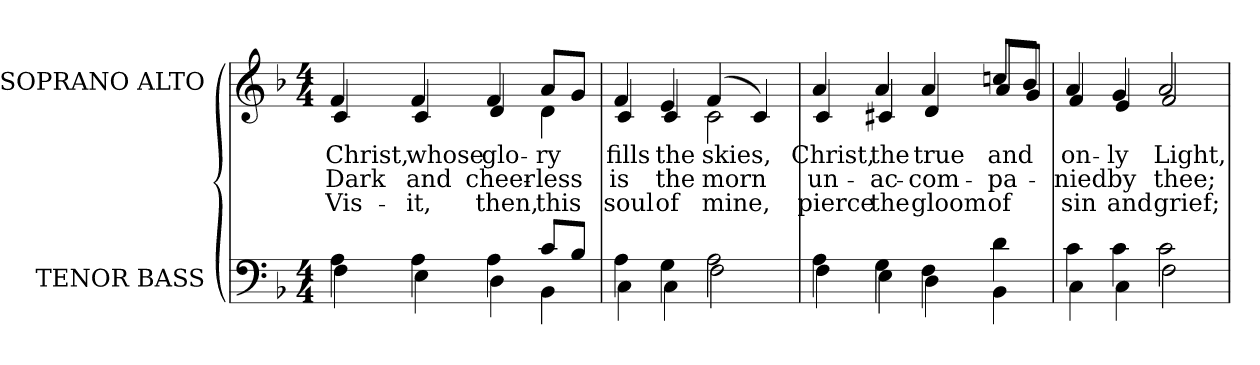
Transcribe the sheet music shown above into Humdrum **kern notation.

**kern	**kern	**text	**text	**text
*part2	*part1	*part1	*part1	*part1
*staff2	*staff1	*staff1	*staff1	*staff1
*I"TENOR BASS	*I"SOPRANO ALTO	*	*	*
*I'T. B.	*I'S. A.	*	*	*
!!LO:PB:g=z
*clefF4	*clefG2	*	*	*
*k[b-]	*k[b-]	*	*	*
*F:	*F:	*	*	*
*M4/4	*M4/4	*	*	*
=	=	=	=	=
*^	*	*	*	*
!	!	!LO:TX:b:cj:t=1	!	!	!
!	!	!LO:TX:b:cj:t=2	!	!	!
!	!	!LO:TX:b:cj:t=3	!	!	!
!	!	!	!LO:LY:b:color=#000000	!LO:LY:b:color=#000000	!LO:LY:b:color=#000000
*	*	*^	*	*	*
4Ai\	4Fi\	4fi/	4ci/	Christ,	Dark	Vis-
!	!	!	!	!LO:LY:b:color=#000000	!LO:LY:b:color=#000000	!LO:LY:b:color=#000000
4Ai\	4Ei\	4fi/	4ci/	whose	and	-it,
!	!	!	!	!LO:LY:b:color=#000000	!LO:LY:b:color=#000000	!LO:LY:b:color=#000000
4Ai\	4Di\	4fi/	4di/	glo-	cheer-	then,
!	!	!	!	!LO:LY:b:color=#000000	!LO:LY:b:color=#000000	!LO:LY:b:color=#000000
8ci/L	4BB-i\	8ai/L	4di\	-ry	-less	this
8B-i/J	.	8gi/J	.	.	.	.
=1	=1	=1	=1	=1	=1	=1
!	!	!	!	!LO:LY:b:color=#000000	!LO:LY:b:color=#000000	!LO:LY:b:color=#000000
4Ai\	4Ci\	4fi/	4ci/	fills	is	soul
!	!	!	!	!LO:LY:b:color=#000000	!LO:LY:b:color=#000000	!LO:LY:b:color=#000000
4Gi\	4Ci\	4ei/	4ci/	the	the	of
!	!	!	!	!LO:LY:b:color=#000000	!LO:LY:b:color=#000000	!LO:LY:b:color=#000000
2Ai\	2Fi\	(4fi/	2ci\	skies,	morn	mine,
.	.	4ci/)	.	.	.	.
=2	=2	=2	=2	=2	=2	=2
!	!	!	!	!LO:LY:b:color=#000000	!LO:LY:b:color=#000000	!LO:LY:b:color=#000000
4Ai\	4Fi\	4ai/	4ci/	Christ,	un-	pierce
!	!	!	!	!LO:LY:b:color=#000000	!LO:LY:b:color=#000000	!LO:LY:b:color=#000000
4Gi\	4Ei\	4ai/	4c#Xi/	the	-ac-	the
!	!	!	!	!LO:LY:b:color=#000000	!LO:LY:b:color=#000000	!LO:LY:b:color=#000000
4Fi\	4Di\	4ai/	4di/	true	-com-	gloom
!	!	!	!	!LO:LY:b:color=#000000	!LO:LY:b:color=#000000	!LO:LY:b:color=#000000
4di\	4BB-i\	8ccni/L	8ai/L	and	-pa-	of
.	.	8b-i/J	8gi/J	.	.	.
=3	=3	=3	=3	=3	=3	=3
!	!	!	!	!LO:LY:b:color=#000000	!LO:LY:b:color=#000000	!LO:LY:b:color=#000000
4ci\	4Ci\	4ai/	4fi/	on-	-nied	sin
!	!	!	!	!LO:LY:b:color=#000000	!LO:LY:b:color=#000000	!LO:LY:b:color=#000000
4ci\	4Ci\	4gi/	4ei/	-ly	by	and
!	!	!	!	!LO:LY:b:color=#000000	!LO:LY:b:color=#000000	!LO:LY:b:color=#000000
2ci\	2Fi\	2ai/	2fi/	Light,	thee;	grief;
*v	*v	*	*	*	*	*
*	*v	*v	*	*	*
=	=	=	=	=
*-	*-	*-	*-	*-
